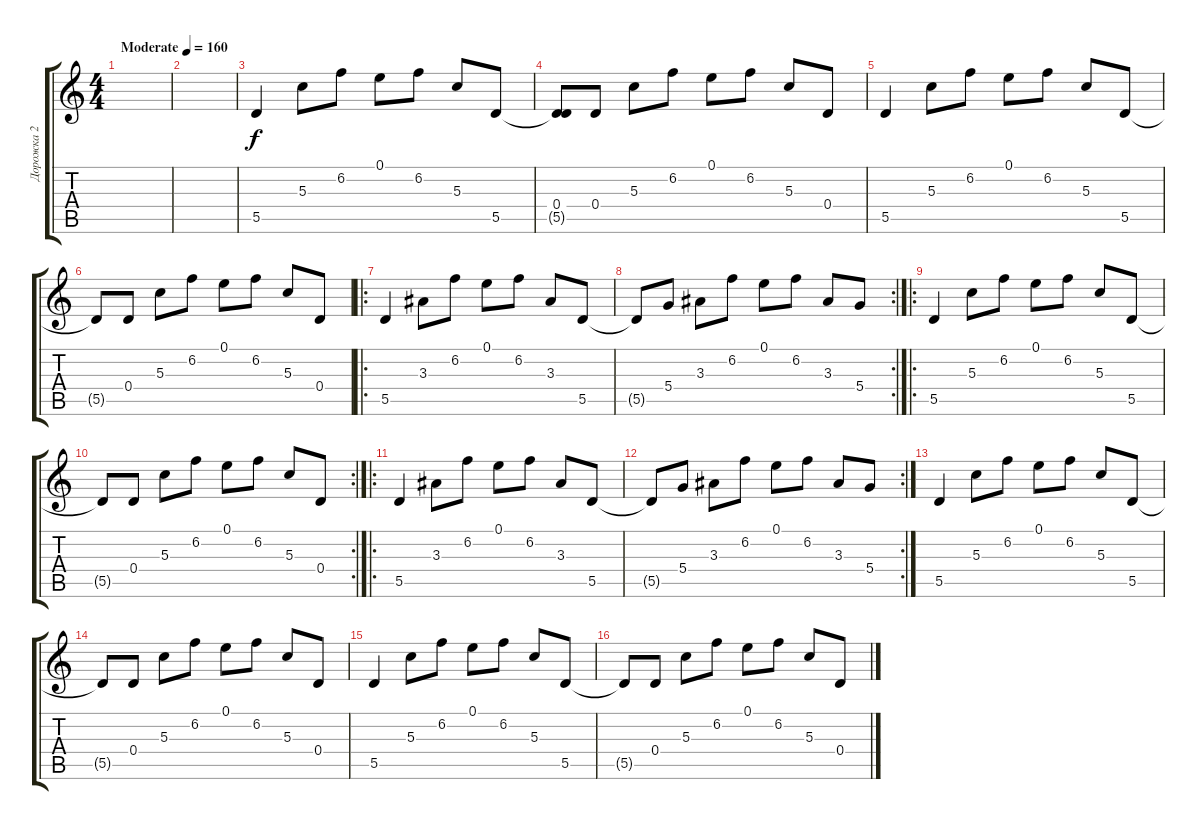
\track ("Дорожка 2" "Дорожка 2") {instrument acousticguitarnylon}
\staff {score tabs}
\tuning (E4 B3 G3 D3 A2 E2) {hide}
\ts (4 4)
\tempo (160 "Moderate")
\clef g2
\ks c
|
|
5.5.4 5.3.8 6.2.8 0.1.8 6.2.8 5.3.8 5.5.8 |
(0.4 5.5{t}).8 0.4.8 5.3.8 6.2.8 0.1.8 6.2.8 5.3.8 0.4.8 |
5.5.4 5.3.8 6.2.8 0.1.8 6.2.8 5.3.8 5.5.8 |
5.5{t}.8 0.4.8 5.3.8 6.2.8 0.1.8 6.2.8 5.3.8 0.4.8 |
\ro
5.5.4 3.3.8 6.2.8 0.1.8 6.2.8 3.3.8 5.5.8 |
\rc 2
5.5{t}.8 5.4.8 3.3.8 6.2.8 0.1.8 6.2.8 3.3.8 5.4.8 |
\ro
5.5.4 5.3.8 6.2.8 0.1.8 6.2.8 5.3.8 5.5.8 |
\rc 2
5.5{t}.8 0.4.8 5.3.8 6.2.8 0.1.8 6.2.8 5.3.8 0.4.8 |
\ro
5.5.4 3.3.8 6.2.8 0.1.8 6.2.8 3.3.8 5.5.8 |
\rc 2
5.5{t}.8 5.4.8 3.3.8 6.2.8 0.1.8 6.2.8 3.3.8 5.4.8 |
5.5.4 5.3.8 6.2.8 0.1.8 6.2.8 5.3.8 5.5.8 |
5.5{t}.8 0.4.8 5.3.8 6.2.8 0.1.8 6.2.8 5.3.8 0.4.8 |
5.5.4 5.3.8 6.2.8 0.1.8 6.2.8 5.3.8 5.5.8 |
5.5{t}.8 0.4.8 5.3.8 6.2.8 0.1.8 6.2.8 5.3.8 0.4.8
